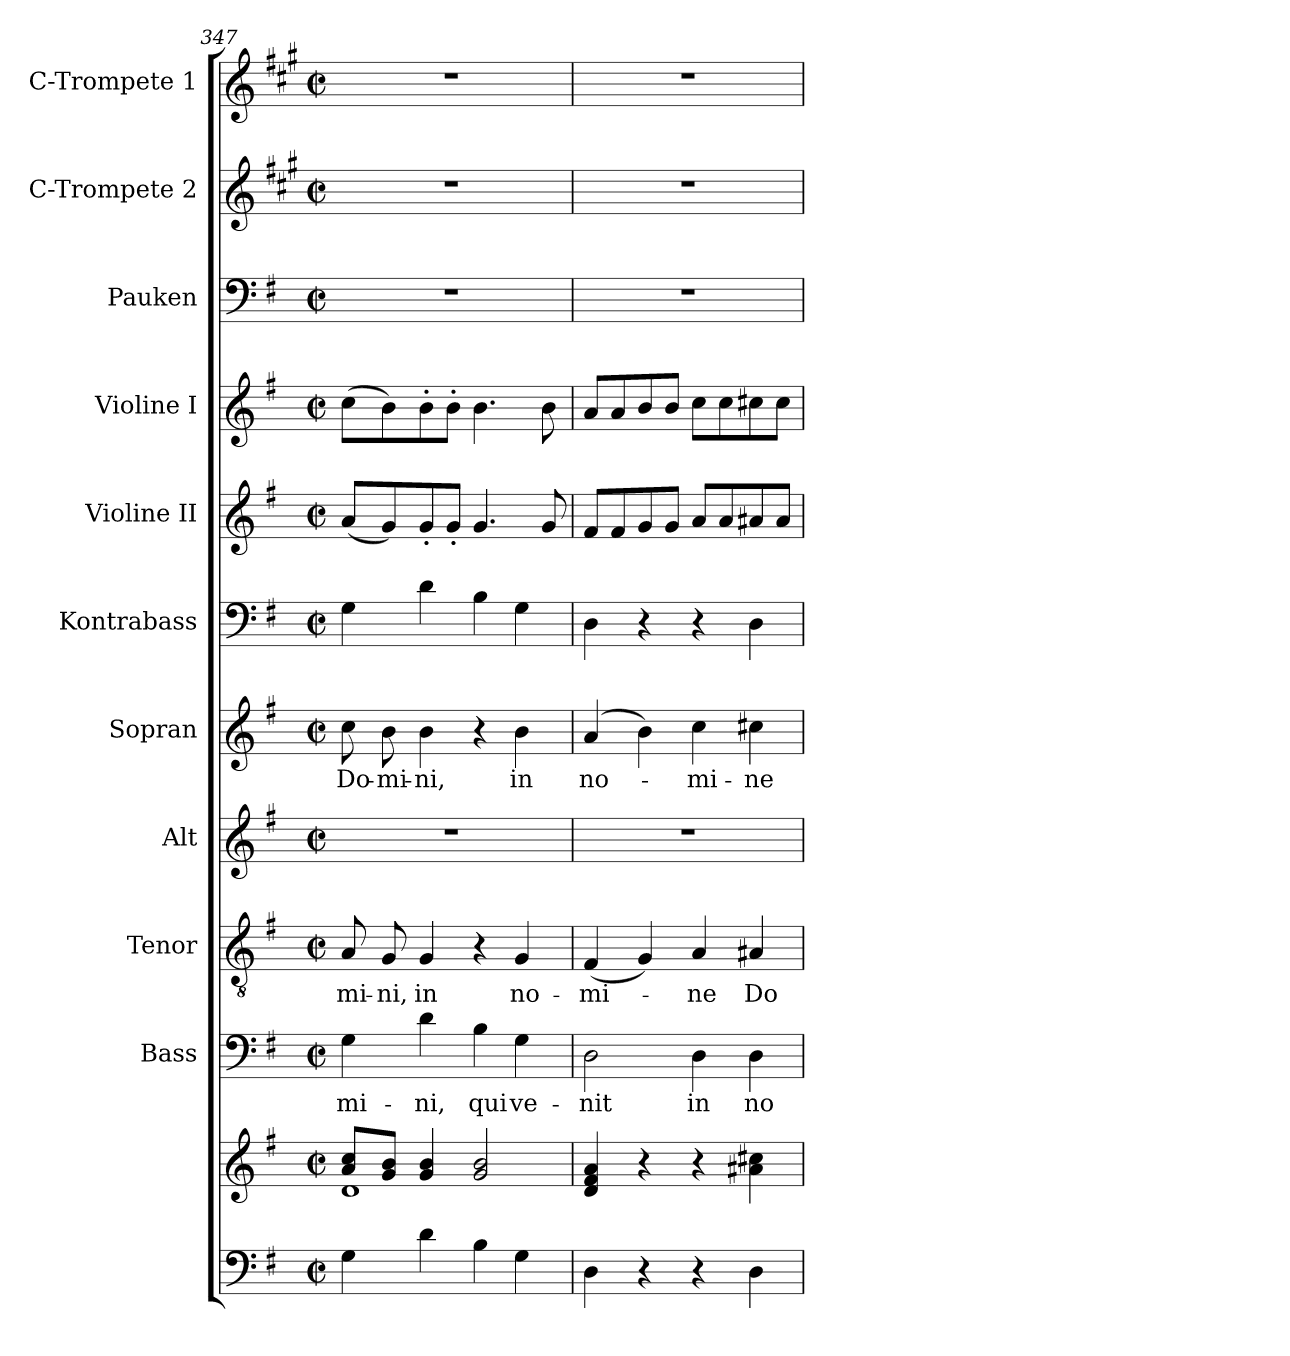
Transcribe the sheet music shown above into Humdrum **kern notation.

**kern	**kern	**kern	**text	**kern	**text	**kern	**kern	**text	**kern	**kern	**kern	**kern	**kern	**kern
*part11	*part11	*part10	*part10	*part9	*part9	*part8	*part7	*part7	*part6	*part5	*part4	*part3	*part2	*part1
*staff12	*staff11	*staff10	*staff10	*staff9	*staff9	*staff8	*staff7	*staff7	*staff6	*staff5	*staff4	*staff3	*staff2	*staff1
*	*	*I"Bass	*	*I"Tenor	*	*I"Alt	*I"Sopran	*	*I"Kontrabass	*I"Violine II	*I"Violine I	*I"Pauken	*I"C-Trompete 2	*I"C-Trompete 1
*	*	*I'B.	*	*I'T.	*	*I'A.	*I'S.	*	*I'Kb.	*I'Vl. II	*I'Vl. I	*I'Pk.	*I'C Trp. 2	*I'C Trp. 1
*clefF4	*clefG2	*clefF4	*	*clefGv2	*	*clefG2	*clefG2	*	*clefF4	*clefG2	*clefG2	*clefF4	*clefG2	*clefG2
*	*	*	*	*	*	*	*	*	*ITrd7c12	*	*	*	*ITrd1c2	*ITrd1c2
*k[f#]	*k[f#]	*k[f#]	*	*k[f#]	*	*k[f#]	*k[f#]	*	*k[f#]	*k[f#]	*k[f#]	*k[f#]	*k[f#]	*k[f#]
*G:	*G:	*G:	*	*G:	*	*G:	*G:	*	*G:	*G:	*G:	*G:	*G:	*G:
*M2/2	*M2/2	*M2/2	*	*M2/2	*	*M2/2	*M2/2	*	*M2/2	*M2/2	*M2/2	*M2/2	*M2/2	*M2/2
*met(c|)	*met(c|)	*met(c|)	*	*met(c|)	*	*met(c|)	*met(c|)	*	*met(c|)	*met(c|)	*met(c|)	*met(c|)	*met(c|)	*met(c|)
=347	=347	=347	=347	=347	=347	=347	=347	=347	=347	=347	=347	=347	=347	=347
*	*^	*	*	*	*	*	*	*	*	*	*	*	*	*
!	!	!	!	!LO:LY:b	!	!LO:LY:b	!	!	!LO:LY:b	!	!	!	!	!	!
4G\	8a/ 8cc/L	1d	4G\	-mi-	8A/	-mi-	1r	8cc\	Do-	4GG\	(<8a/L	(>8cc\L	1r	1r	1r
!	!	!	!	!	!	!LO:LY:b	!	!	!LO:LY:b	!	!	!	!	!	!
.	8g/ 8b/J	.	.	.	8G/	-ni,	.	8b\	-mi-	.	8g/)	8b\)	.	.	.
!	!	!	!	!LO:LY:b	!	!LO:LY:b	!	!	!LO:LY:b	!	!	!	!	!	!
4d\	4g/ 4b/	.	4d\	-ni,	4G/	in	.	4b\	-ni,	4D\	8g'</	8b'>\	.	.	.
.	.	.	.	.	.	.	.	.	.	.	8g'</J	8b'>\J	.	.	.
!	!	!	!	!LO:LY:b	!	!	!	!	!	!	!	!	!	!	!
4B\	2g/ 2b/	.	4B\	qui	4r	.	.	4r	.	4BB\	4.g/	4.b\	.	.	.
!	!	!	!	!LO:LY:b	!	!LO:LY:b	!	!	!LO:LY:b	!	!	!	!	!	!
4G\	.	.	4G\	ve-	4G/	no-	.	4b\	in	4GG\	.	.	.	.	.
.	.	.	.	.	.	.	.	.	.	.	8g/	8b\	.	.	.
*	*v	*v	*	*	*	*	*	*	*	*	*	*	*	*	*
!!LO:PB:g=z
=348	=348	=348	=348	=348	=348	=348	=348	=348	=348	=348	=348	=348	=348	=348
!	!	!	!LO:LY:b	!	!LO:LY:b	!	!	!LO:LY:b	!	!	!	!	!	!
4D\	4d/ 4f#/ 4a/	2D\	-nit	(<4F#/	-mi-	1r	(4a/	no-	4DD\	8f#/L	8a/L	1r	1r	1r
.	.	.	.	.	.	.	.	.	.	8f#/	8a/	.	.	.
4r	4r	.	.	4G/)	.	.	4b\)	.	4r	8g/	8b/	.	.	.
.	.	.	.	.	.	.	.	.	.	8g/J	8b/J	.	.	.
!	!	!	!LO:LY:b	!	!LO:LY:b	!	!	!LO:LY:b	!	!	!	!	!	!
4r	4r	4D\	in	4A/	-ne	.	4cc\	-mi-	4r	8a/L	8cc\L	.	.	.
.	.	.	.	.	.	.	.	.	.	8a/	8cc\	.	.	.
!	!	!	!LO:LY:b	!	!LO:LY:b	!	!	!LO:LY:b	!	!	!	!	!	!
4D\	4a#X\ 4cc#X\	4D\	no-	4A#X/	Do-	.	4cc#X\	-ne	4DD\	8a#X/	8cc#X\	.	.	.
.	.	.	.	.	.	.	.	.	.	8a#/J	8cc#\J	.	.	.
=	=	=	=	=	=	=	=	=	=	=	=	=	=	=
*-	*-	*-	*-	*-	*-	*-	*-	*-	*-	*-	*-	*-	*-	*-
